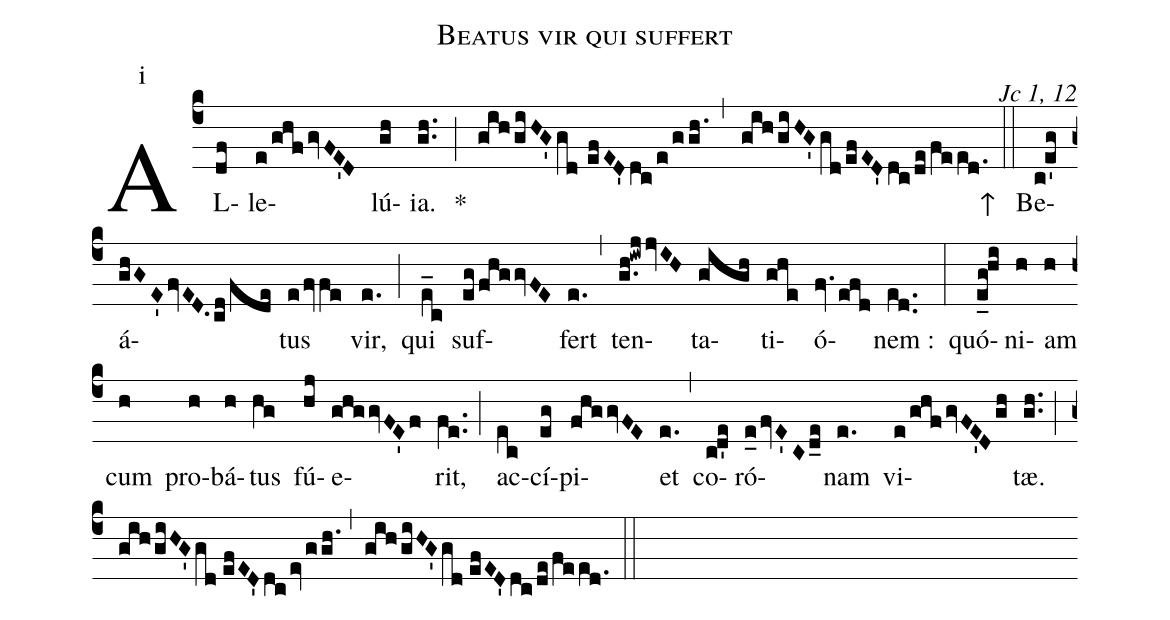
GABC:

name:Beatus vir qui suffert;
commentary: Jc 1, 12;
mode:i;
%%
(c4) AL(df)le(e/ghfgvFE'D)lú(gh)ia.(gh..) *(;) (gih/giHG'gd//efED'dc/e/ggh.) (,) (gih/giHG'gd/efED'dc/de/feed.) ↑(::) Be(c!e'g)á(ghGE'fvED.cd/fde)tus(e/fvfe) vir,(e.) (;) qui(e_c) suf(eg/fhggvFE)fert(e.) (,) ten(g.h!iwjjvIH)ta(gigh)ti(ghe)ó(fv.efd)nem~:(ed..) (:) quó(e_g!hi)ni(h)am(h) cum(h) pro(h)bá(h)tus(hg) fú(hj)e(ghggvFE'f)rit,(fe..) (;) ac(ec)cí(eg)pi(fhggvFE)et(e.) (,) co(c!d'e)ró(e_0fvE'Cd_e)nam(e.) vi(e/ghfgvFE'Dgh)tæ.(gh..) (;) (gih/giHG'gd//efED'dcevggh.) (,) (gih/giHG'gd//efED'dc/de/feed.) (::)
